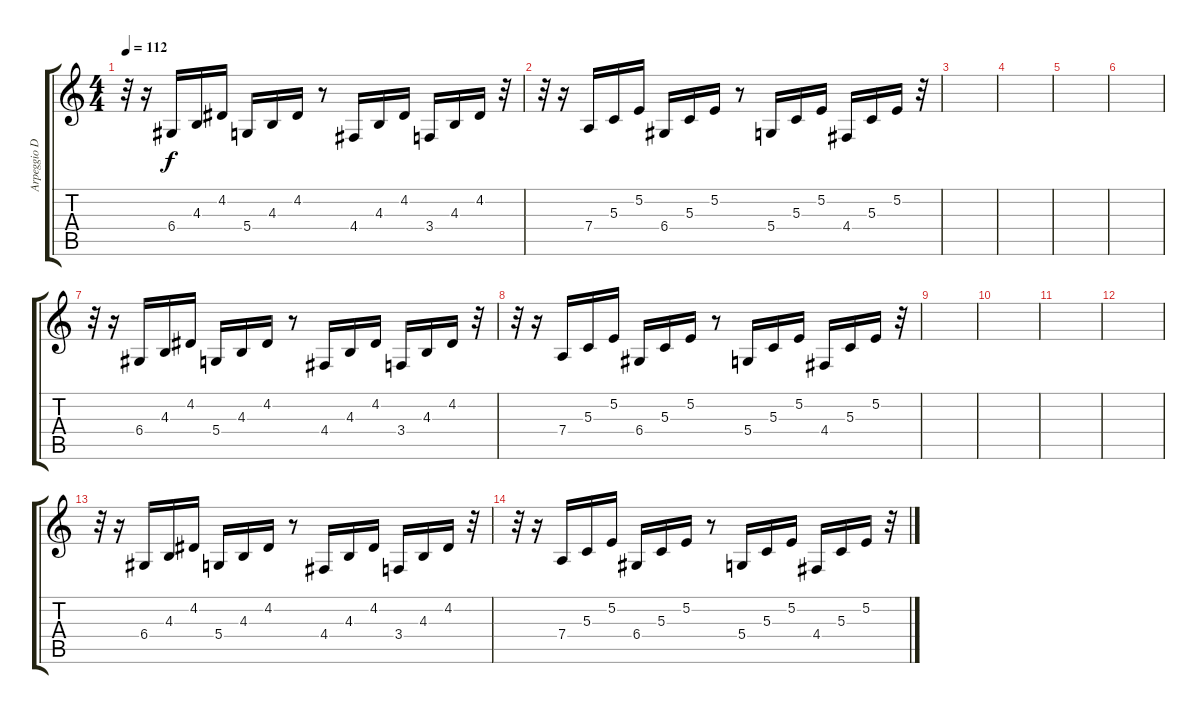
\track ("Arpeggio Delay" "Arpeggio D") {instrument lead2sawtooth}
\staff {score tabs}
\tuning (E4 B3 G3 D3 A2 E2) {hide}
\ts (4 4)
\tempo 112
\clef g2
\ks c
r.32{dy f} r.16 6.4.16 4.3.16 4.2.16 5.4.16 4.3.16 4.2.16 r.8 4.4.16 4.3.16 4.2.16 3.4.16 4.3.16 4.2.16 r.32 |
r.32 r.16 7.4.16 5.3.16 5.2.16 6.4.16 5.3.16 5.2.16 r.8 5.4.16 5.3.16 5.2.16 4.4.16 5.3.16 5.2.16 r.32 |
|
|
|
|
r.32 r.16 6.4.16 4.3.16 4.2.16 5.4.16 4.3.16 4.2.16 r.8 4.4.16 4.3.16 4.2.16 3.4.16 4.3.16 4.2.16 r.32 |
r.32 r.16 7.4.16 5.3.16 5.2.16 6.4.16 5.3.16 5.2.16 r.8 5.4.16 5.3.16 5.2.16 4.4.16 5.3.16 5.2.16 r.32 |
|
|
|
|
r.32 r.16 6.4.16 4.3.16 4.2.16 5.4.16 4.3.16 4.2.16 r.8 4.4.16 4.3.16 4.2.16 3.4.16 4.3.16 4.2.16 r.32 |
r.32 r.16 7.4.16 5.3.16 5.2.16 6.4.16 5.3.16 5.2.16 r.8 5.4.16 5.3.16 5.2.16 4.4.16 5.3.16 5.2.16 r.32
